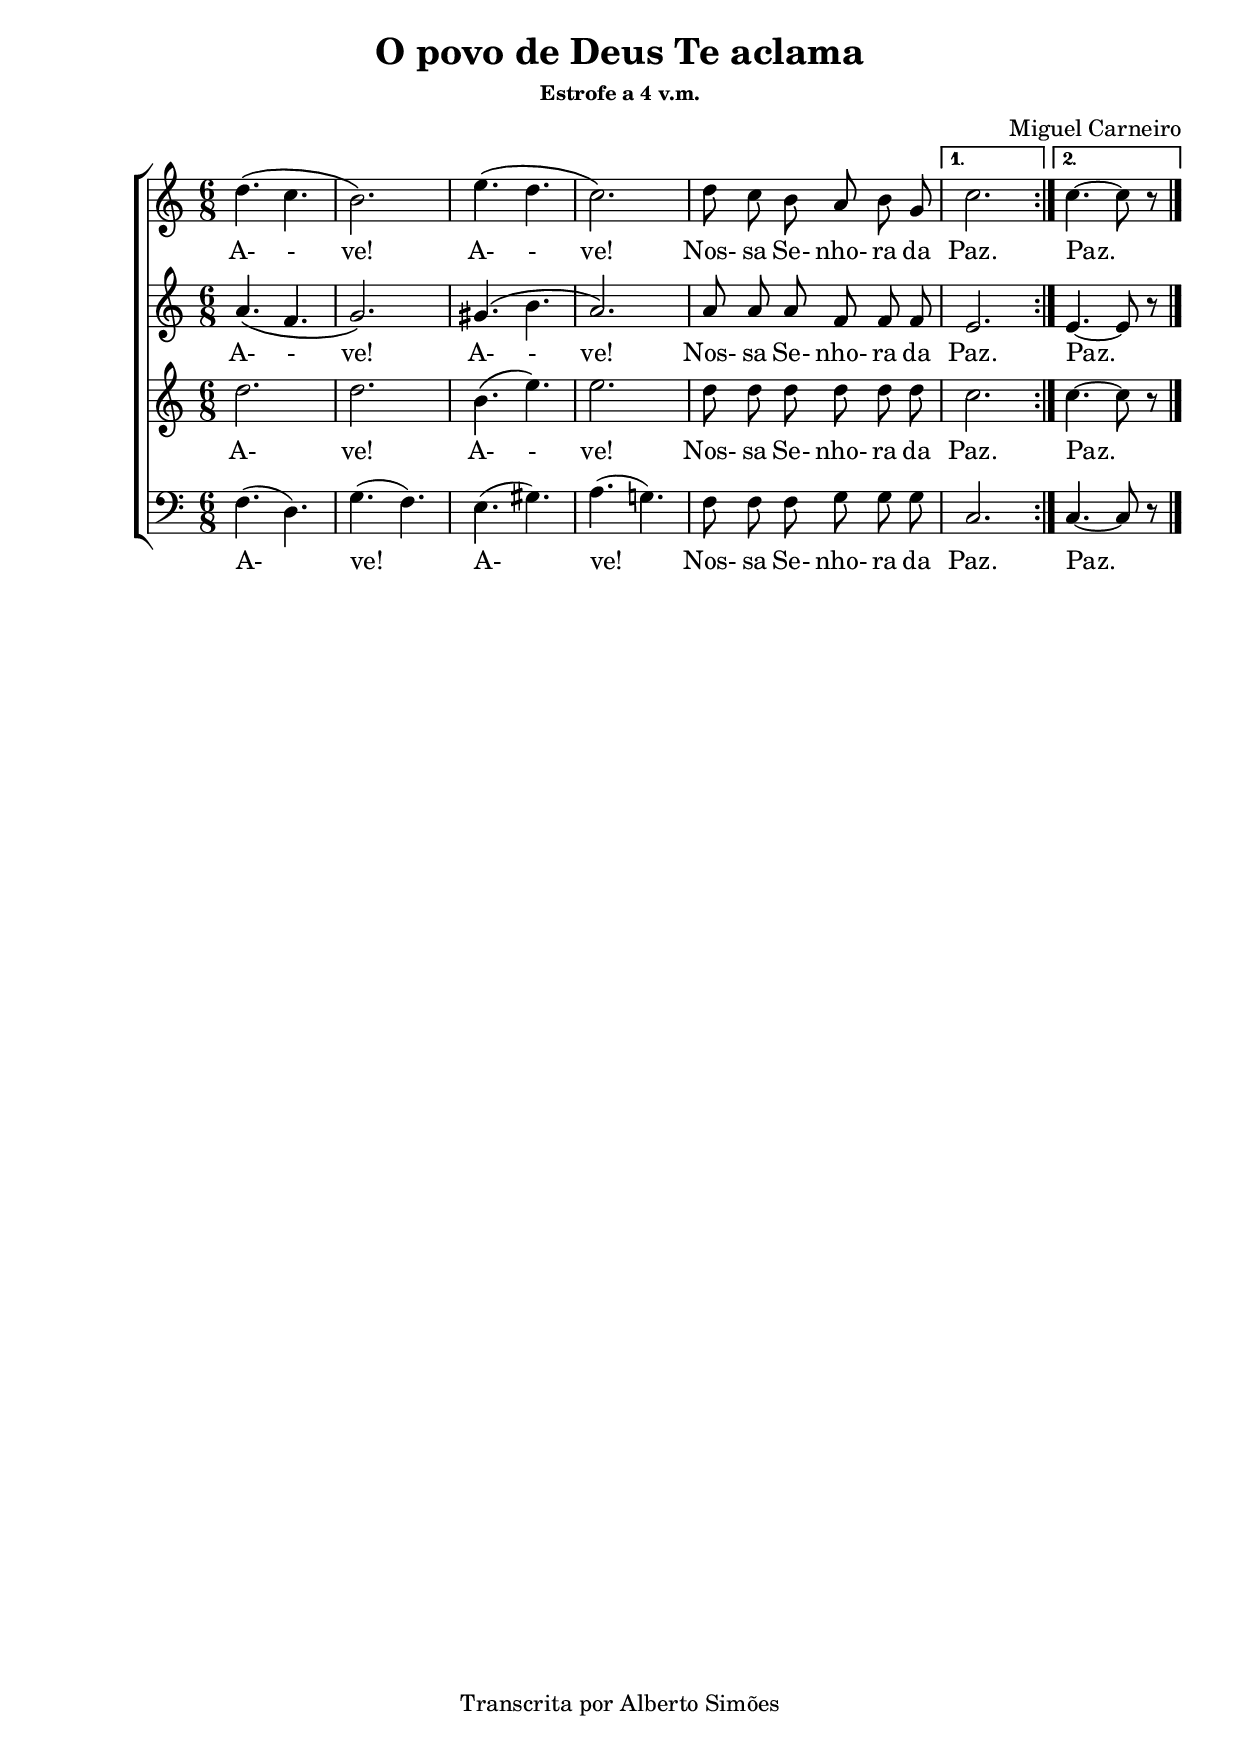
\version "2.14.0"

\header {
  title = "O povo de Deus Te aclama"
  composer = "Miguel Carneiro"
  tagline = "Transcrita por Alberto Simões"
  subsubtitle = "Estrofe a 4 v.m."
  ocasioes = "maria,entrada"
  seccao   = "maria"
}

global = {
  \key c \major
  \time 6/8
}

sopranos = \relative c'' {
  \global
  \autoBeamOff	

  \repeat volta 2 {
    d4.\( c b2.\)
    e4.\( d c2.\)
    d8 c b a b g
  }
  \alternative {
    { c2. }
    { c4. ~ c8 r }
  }
  \bar "|."
}

altos = \relative c'' {
  \global
  \autoBeamOff

  \repeat volta 2 {
    a4.\( f g2.\)
    gis4.\( b a2.\)
    a8 a a f f f 
  }
  \alternative {
    { e2. }
    { e4. ~ e8 r }
  }

}

tenores = \relative c'' {
  \global 
  \autoBeamOff
  
  \repeat volta 2 {
    d2. d b4.\( e\) e2.
    d8 d d d d d    
  }
  \alternative {
    { c2. }
    { c4. ~ c8 r }
  }
}

baixos = \relative c {
  \clef bass 
  \global
  \autoBeamOff

  \repeat volta 2 {
    f4.( d)
    g( f)
    e( gis)
    a( g!)
    f8 f f g g g
  }
  \alternative {
    { c,2. }
    { c4.~c8 r }
  }
}


text = \lyricmode {
  A- - ve! A- - ve! Nos- sa Se- nho- ra da Paz. Paz.
}

textB = \lyricmode {
  A- ve! A- - ve! Nos- sa Se- nho- ra da Paz. Paz.
}

textC = \lyricmode {
  A- ve! A- ve! Nos- sa Se- nho- ra da Paz. Paz.
}

\score {
  <<
    \new ChoirStaff <<
      \new Voice = "S" \sopranos
      \new Lyrics \lyricsto S \text
      \new Voice = "A" \altos
      \new Lyrics \lyricsto A \text
      \new Voice = "T" \tenores
      \new Lyrics \lyricsto T \textB
      \new Voice = "B" \baixos
      \new Lyrics \lyricsto B \textC
    >>
  >>
  \layout {
    \context {
      \Staff \RemoveEmptyStaves 
      \override VerticalAxisGroup #'remove-first = ##t
    }
  }
  \midi {
    \context {
      \Score
      tempoWholesPerMinute = #(ly:make-moment 80 4)
    }
  }
}

\paper {
  ragged-last = ##f
}


